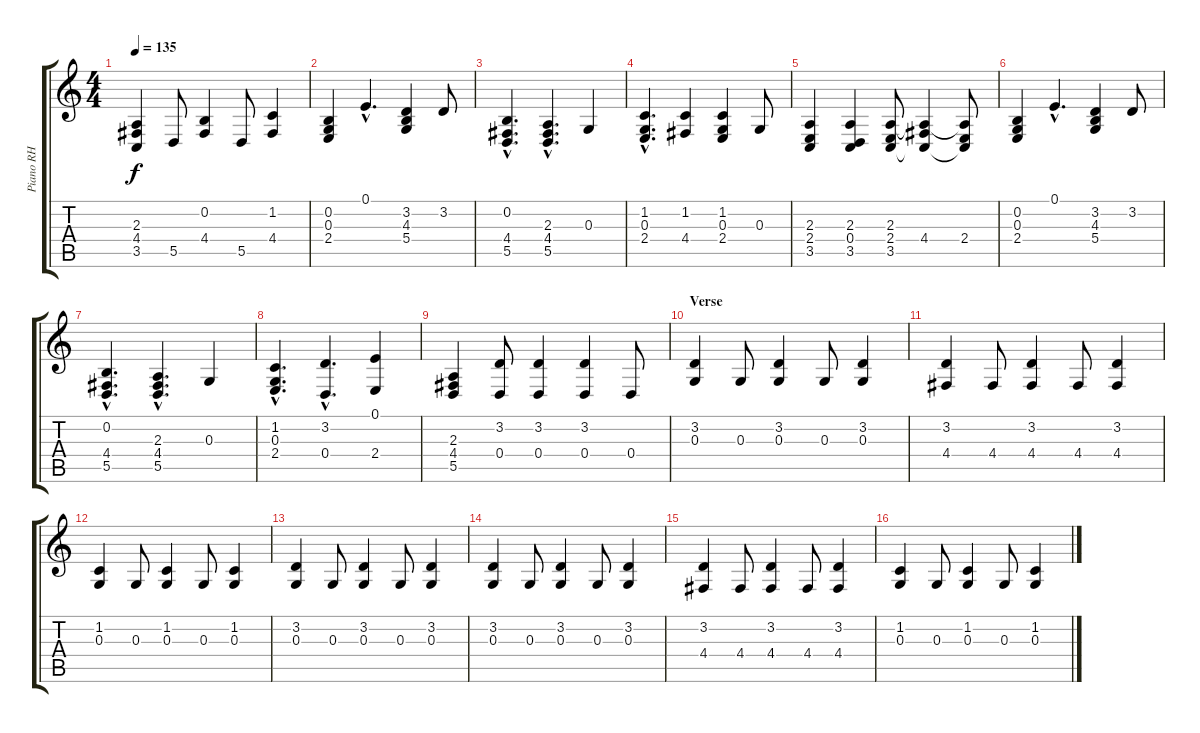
\track ("Piano RH" "Piano RH") {instrument acousticgrandpiano}
\staff {score tabs}
\tuning (E4 B3 G3 D3 A2 E2) {hide}
\ts (4 4)
\tempo 135
\clef g2
\ks c
(2.3 4.4 3.5).4{dy f} 5.5.8 (0.2 4.4).4 5.5.8 (1.2 4.4).4 |
(0.2 0.3 2.4).4 0.1{hac}.4{d} (3.2 4.3 5.4).4 3.2.8 |
(0.2{hac} 4.4{hac} 5.5{hac}).4{d} (2.3{hac} 4.4{hac} 5.5{hac}).4{d} 0.3.4 |
(1.2{hac} 0.3{hac} 2.4{hac}).4{d} (1.2 4.4).4 (1.2 0.3 2.4).4 0.3.8 |
(2.3 2.4 3.5).4 (2.3 0.4 3.5).4 (2.3 2.4 3.5).8 (2.3{t} 4.4 3.5{t}).4 (2.3{t} 2.4 3.5{t}).8 |
(0.2 0.3 2.4).4 0.1{hac}.4{d} (3.2 4.3 5.4).4 3.2.8 |
(0.2{hac} 4.4{hac} 5.5{hac}).4{d} (2.3{hac} 4.4{hac} 5.5{hac}).4{d} 0.3.4 |
(1.2{hac} 0.3{hac} 2.4{hac}).4{d} (3.2{hac} 0.4{hac}).4{d} (0.1 2.4).4 |
(2.3 4.4 5.5).4 (3.2 0.4).8 (3.2 0.4).4 (3.2 0.4).4 0.4.8 |
\section ("" "Verse")
(3.2 0.3).4 0.3.8 (3.2 0.3).4 0.3.8 (3.2 0.3).4 |
(3.2 4.4).4 4.4.8 (3.2 4.4).4 4.4.8 (3.2 4.4).4 |
(1.2 0.3).4 0.3.8 (1.2 0.3).4 0.3.8 (1.2 0.3).4 |
(3.2 0.3).4 0.3.8 (3.2 0.3).4 0.3.8 (3.2 0.3).4 |
(3.2 0.3).4 0.3.8 (3.2 0.3).4 0.3.8 (3.2 0.3).4 |
(3.2 4.4).4 4.4.8 (3.2 4.4).4 4.4.8 (3.2 4.4).4 |
(1.2 0.3).4 0.3.8 (1.2 0.3).4 0.3.8 (1.2 0.3).4
